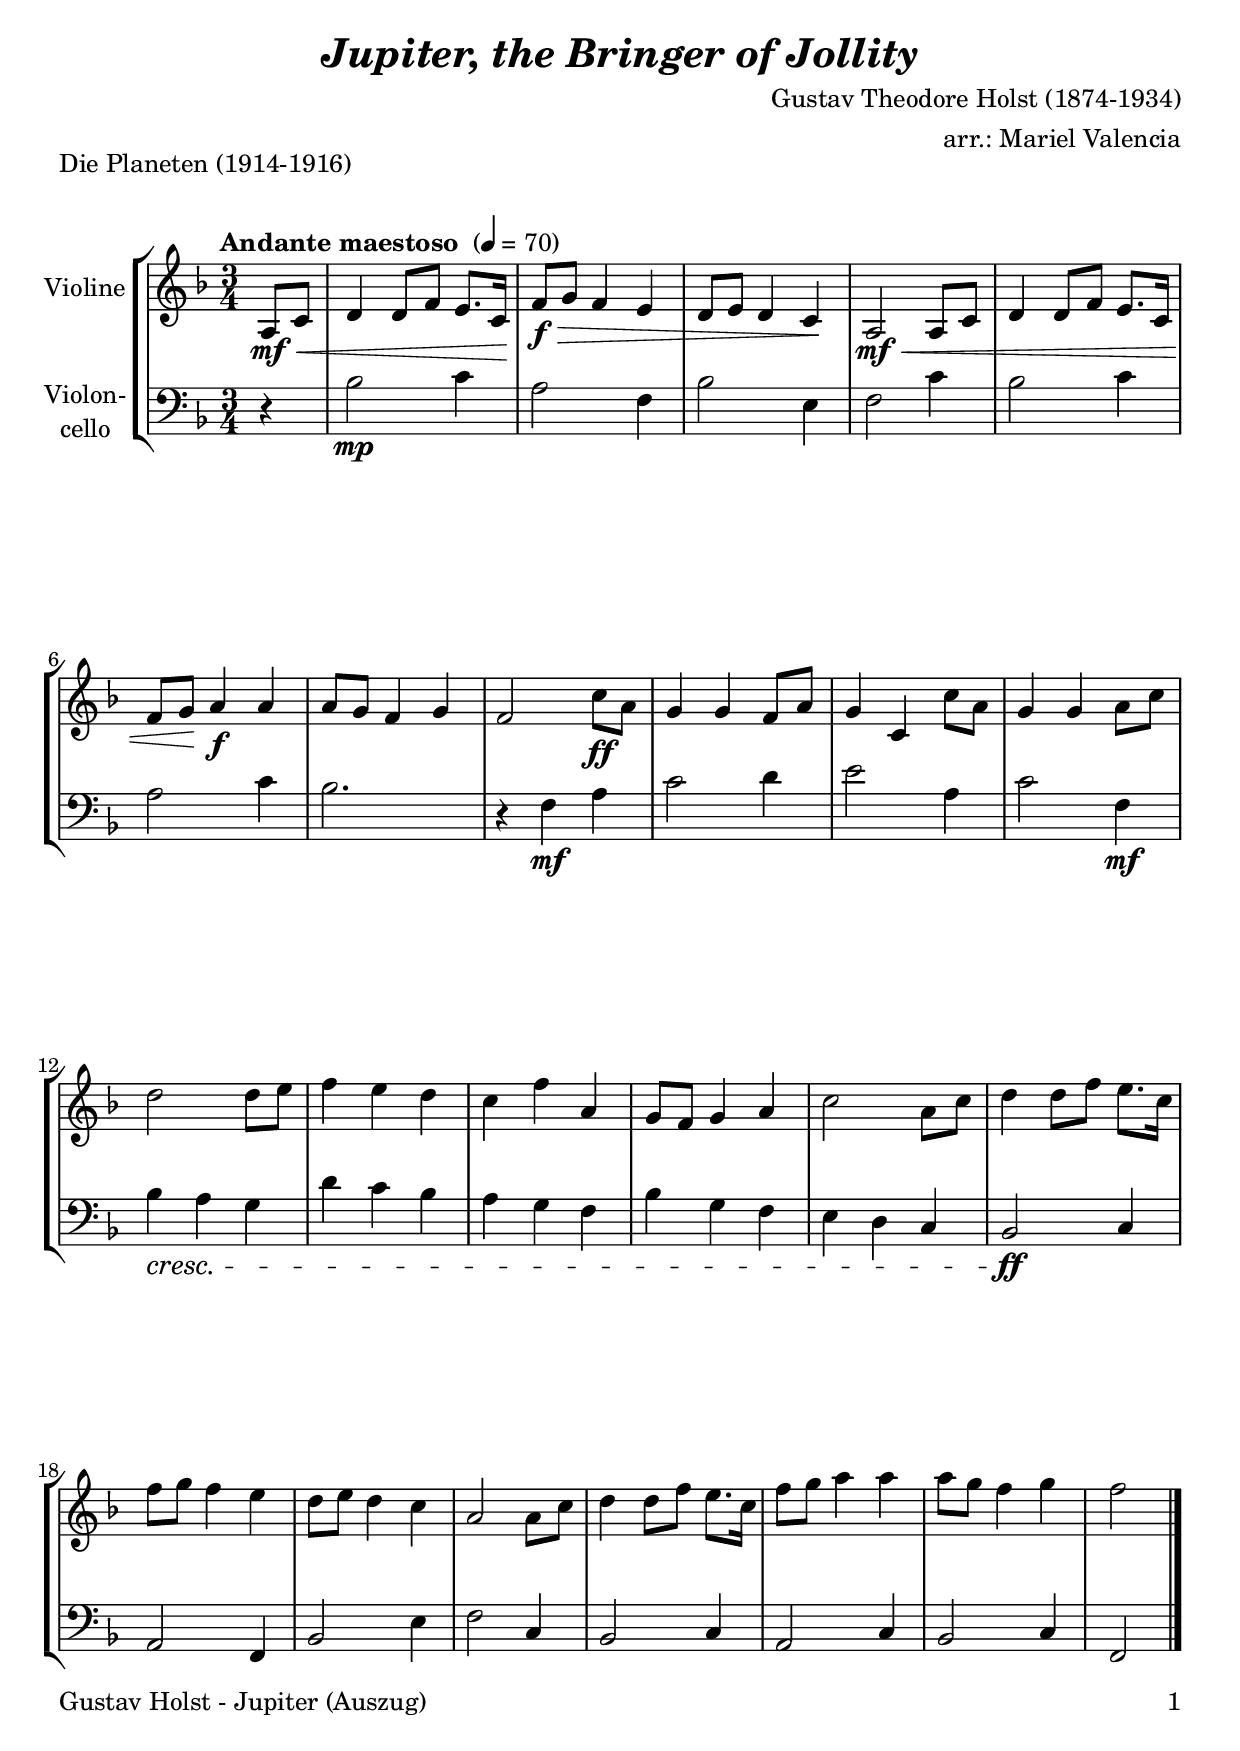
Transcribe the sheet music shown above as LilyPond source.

\version "2.18.2"
\include "deutsch.ly"
  
#(set-global-staff-size 22)

\header {
  title     = \markup \bold \italic "Jupiter, the Bringer of Jollity"
  composer  = "Gustav Theodore Holst (1874-1934)"
  arranger  = "arr.: Mariel Valencia"
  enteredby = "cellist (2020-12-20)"
  piece     = "Die Planeten (1914-1916)"
}

voiceconsts = {
  \key c \major
  \time 3/4
  \clef "treble"
%  \numericTimeSignature
  % Set default beaming for all staves
  \set Timing.beamExceptions = #'()
  \set Timing.baseMoment     = #(ly:make-moment 1 4)
  \set Timing.beatStructure  = #'(1 1 1)
  \tempo "Andante maestoso " 4=70
}

mivl = "violin"
%miba = "pizzicato strings"
miba = "cello"

rit  = \mark \markup \box \italic "rit."
simi = \markup \italic "simile"

va = \relative c {
  \voiceconsts

  \partial 4 e8\mf\< g
  a4 a8 c h8. g16\!
  c8\f\> d c4 h
  a8 h a4 g\!
  e2\mf\< e8 g
  a4 a8 c h8. g16
  c8 d\! e4\f e
  e8 d c4 d

  c2 g'8\ff e
  d4 d c8 e
  d4 g, g'8 e
  d4 d e8 g
  a2 a8 h
  c4 h a
  g c e,
  d8 c d4 e
  g2 e8 g

  a4 a8 c h8. g16
  c8 d c4 h
  a8 h a4 g
  e2 e8 g
  a4 a8 c h8. g16
  c8 d e4 e
  e8 d c4 d
  c2 \bar "|."
}

vb = \relative c {
  \voiceconsts
  \clef "bass"

  \partial 4 r4
  f2\mp g4
  e2 c4
  f2 h,4
  c2 g'4
  f2 g4
  e2 g4
  f2.

  r4 c\mf e
  g2 a4
  h2 e,4
  g2 c,4\mf
  f\cresc e d
  a' g f
  e d c
  f d c
  h a g

  f2\ff g4
  e2 c4
  f2 h4
  c2 g4
  f2 g4
  e2 g4
  f2 g4
  c,2 \bar "|."
}


music = \new StaffGroup <<
      \new Staff {
	\set Staff.midiInstrument = \mivl
	\set Staff.instrumentName = \markup \center-column { "Violine" }
	\transpose c f { \va }
      }

      \new Staff {
	\set Staff.midiInstrument = \miba
	\set Staff.instrumentName = \markup \center-column { "Violon-" "cello" }
	\transpose c f { \vb }
      }
>>

\book {
   \paper {
    print-page-number = ##t
    print-first-page-number = ##t
    ragged-last-bottom = ##f
    oddHeaderMarkup = \markup \null
    evenHeaderMarkup = \markup \null
    oddFooterMarkup = \markup {
      \fill-line {
        \on-the-fly #print-page-number-check-first
        "Gustav Holst - Jupiter (Auszug)" \fromproperty #'page:page-number-string
      }
    }
    evenFooterMarkup = \oddFooterMarkup
  } \score {
    \music
    \layout {}
  }

  \score {
    \unfoldRepeats \music

    \midi {
      \context {
        \Score
      }
    }
  }
}